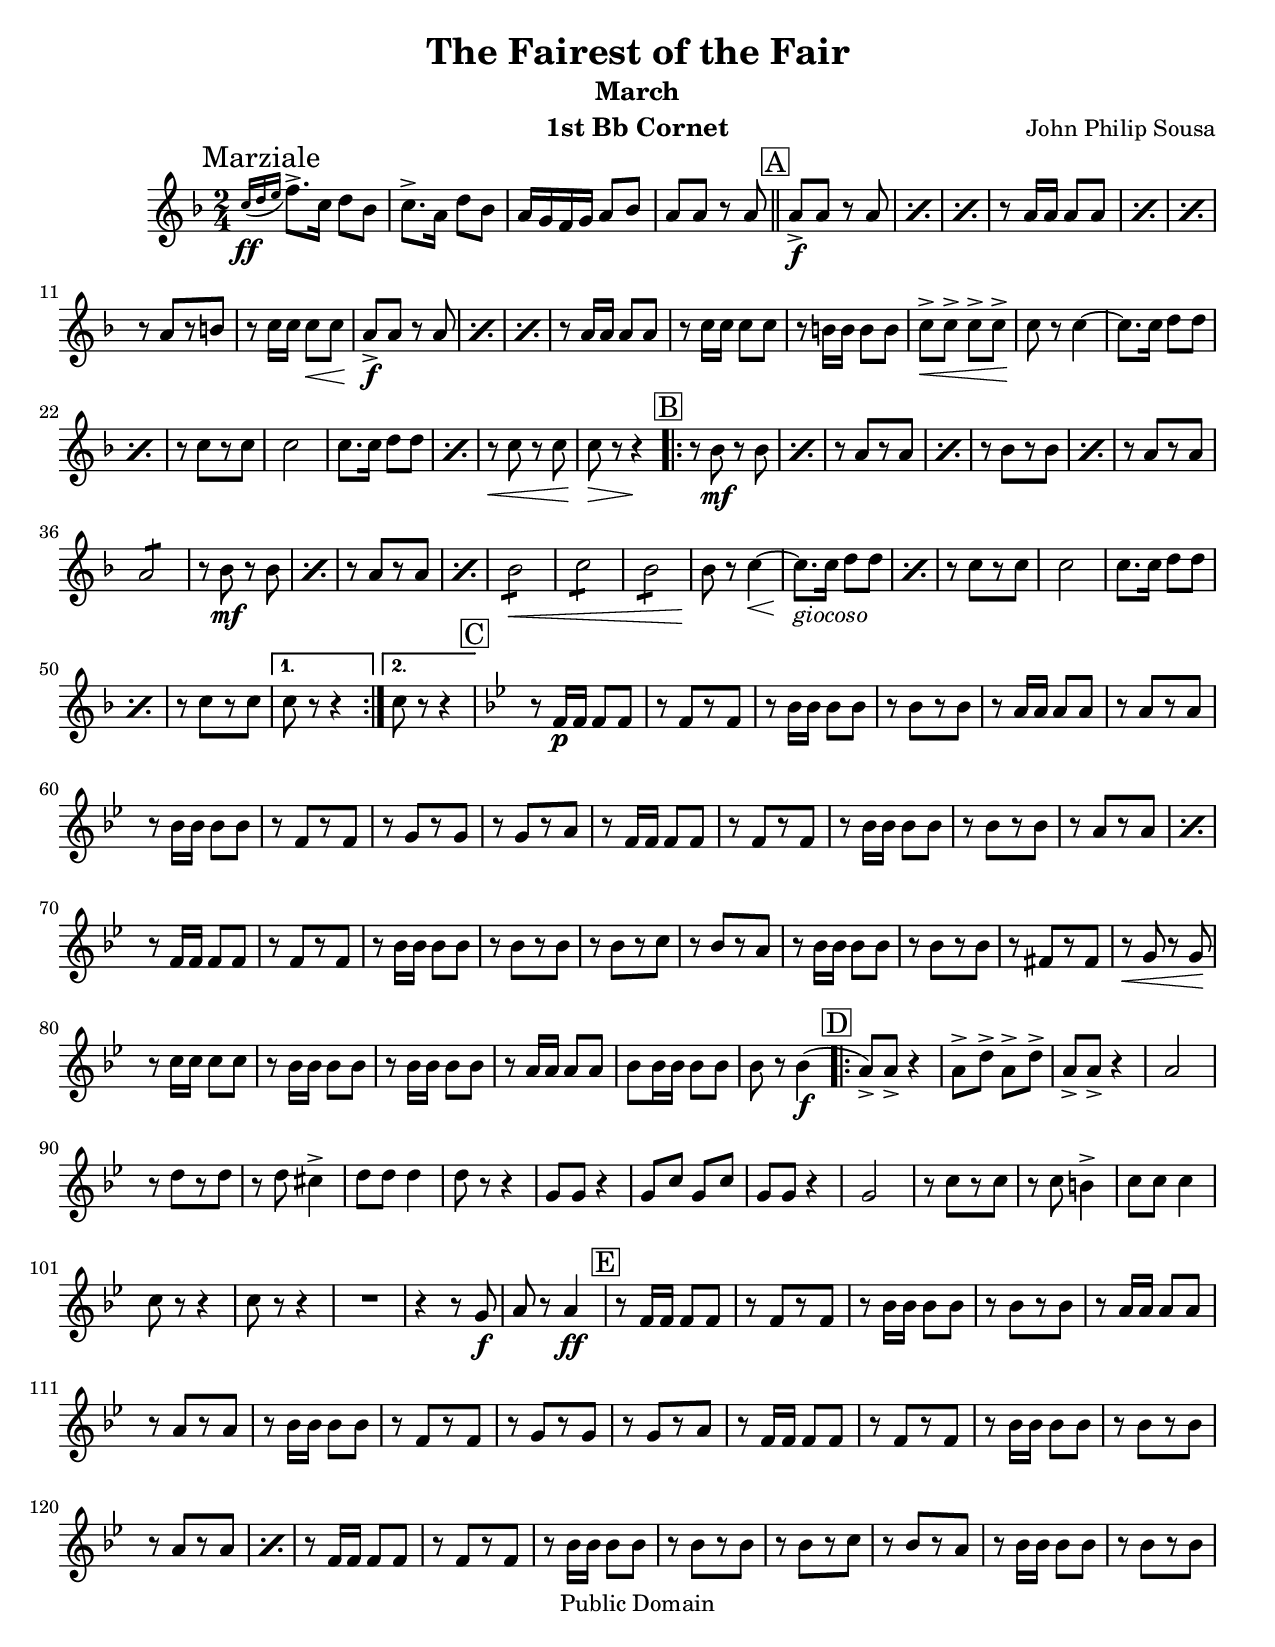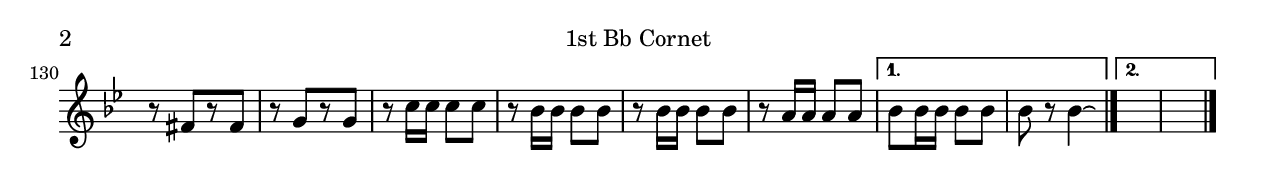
\version "2.16.2"
\include "JPSFotF.ly"

\paper {
  #(set-paper-size "letter")
}

\header {
  instrument = "1st Bb Cornet"
}

\score {
  \new Staff { 
    \set Staff.midiInstrument = "trumpet"
    \override Score.RehearsalMark #'break-align-symbol = #'time-signature
    \mark "Marziale"
    <<
      \rehearsalMarks
      \cornetInBbTwo
    >>
  }
  
  \layout {}
  \midi {
    \tempo 4 = 120
  }
}

